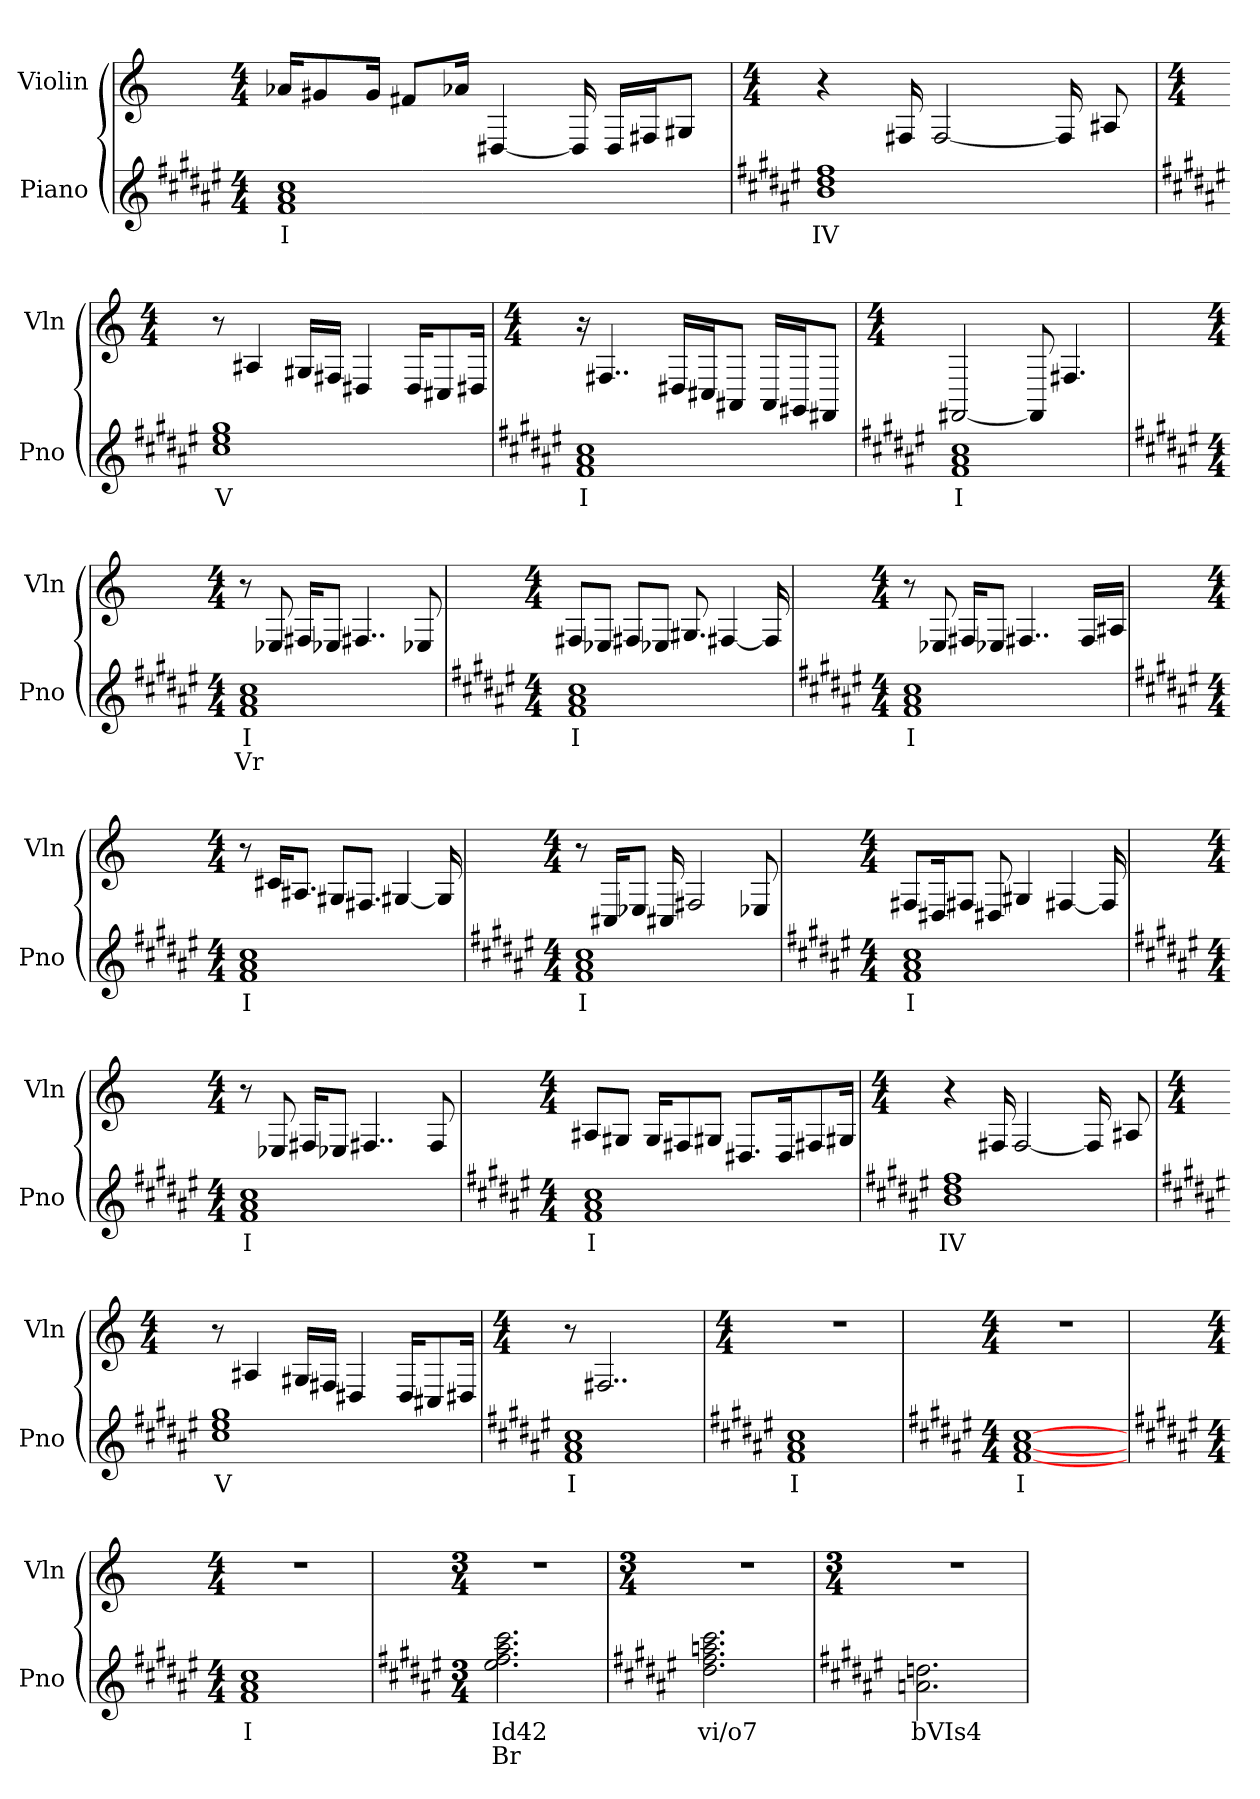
**kern	**text	**text	**kern
*part2	*part2	*part2	*part1
*staff2	*staff2	*staff2	*staff1
*I"Piano	*	*	*I"Violin
*I'Pno	*	*	*I'Vln
*k[f#c#g#d#a#e#]	*	*	*
*F#:	*	*	*
*M4/4	*	*	*M4/4
=	=	=	=
1f# 1a# 1cc#	I	.	16a-XKL
.	.	.	8g#X
.	.	.	16g#Jk
.	.	.	8f#XL
.	.	.	16a-XJk
.	.	.	[4D#X
.	.	.	16D#]
.	.	.	16D#LL
.	.	.	16F#XJ
.	.	.	8G#XJ
=	=	=	=
*k[f#c#g#d#a#e#]	*	*	*
*F#:	*	*	*
*	*	*	*M4/4
1b 1dd# 1ff#	IV	.	4r
.	.	.	16F#X
.	.	.	[2F#
.	.	.	16F#]
.	.	.	8A#X
=	=	=	=
*k[f#c#g#d#a#e#]	*	*	*
*F#:	*	*	*
*	*	*	*M4/4
1cc# 1ee# 1gg#	V	.	8r
.	.	.	4A#X
.	.	.	16G#XLL
.	.	.	16F#XJJ
.	.	.	4D#X
.	.	.	16D#KL
.	.	.	8C#X
.	.	.	16D#XJk
=	=	=	=
*k[f#c#g#d#a#e#]	*	*	*
*F#:	*	*	*
*	*	*	*M4/4
1f# 1a# 1cc#	I	.	16r
.	.	.	4..F#X
.	.	.	16D#XLL
.	.	.	16C#XJ
.	.	.	8AA#XJ
.	.	.	16AA#LL
.	.	.	16GG#XJ
.	.	.	8FF#XJ
=	=	=	=
*k[f#c#g#d#a#e#]	*	*	*
*F#:	*	*	*
*	*	*	*M4/4
1f# 1a# 1cc#	I	.	[2FF#X
.	.	.	8FF#]
.	.	.	4.F#X
=	=	=	=
*k[f#c#g#d#a#e#]	*	*	*
*F#:	*	*	*
*M4/4	*	*	*M4/4
1f# 1a# 1cc#	I	Vr	8r
.	.	.	8E-X
.	.	.	16F#XKL
.	.	.	8E-XJ
.	.	.	4..F#X
.	.	.	8E-X
=	=	=	=
*k[f#c#g#d#a#e#]	*	*	*
*F#:	*	*	*
*M4/4	*	*	*M4/4
1f# 1a# 1cc#	I	.	8F#XL
.	.	.	8E-XJ
.	.	.	8F#XL
.	.	.	8E-XJ
.	.	.	8.G#X
.	.	.	[4F#X
.	.	.	16F#]
=	=	=	=
*k[f#c#g#d#a#e#]	*	*	*
*F#:	*	*	*
*M4/4	*	*	*M4/4
1f# 1a# 1cc#	I	.	8r
.	.	.	8E-X
.	.	.	16F#XKL
.	.	.	8E-XJ
.	.	.	4..F#X
.	.	.	16F#LL
.	.	.	16A#XJJ
=	=	=	=
*k[f#c#g#d#a#e#]	*	*	*
*F#:	*	*	*
*M4/4	*	*	*M4/4
1f# 1a# 1cc#	I	.	8r
.	.	.	16c#XKL
.	.	.	8.A#XJ
.	.	.	8G#XL
.	.	.	8.F#XJ
.	.	.	[4G#X
.	.	.	16G#]
=	=	=	=
*k[f#c#g#d#a#e#]	*	*	*
*F#:	*	*	*
*M4/4	*	*	*M4/4
1f# 1a# 1cc#	I	.	8r
.	.	.	16C#XKL
.	.	.	8E-XJ
.	.	.	16C#X
.	.	.	2F#X
.	.	.	8E-X
=	=	=	=
*k[f#c#g#d#a#e#]	*	*	*
*F#:	*	*	*
*M4/4	*	*	*M4/4
1f# 1a# 1cc#	I	.	8F#XL
.	.	.	16D#XK
.	.	.	8F#XJ
.	.	.	8D#X
.	.	.	4G#X
.	.	.	[4F#X
.	.	.	16F#]
=	=	=	=
*k[f#c#g#d#a#e#]	*	*	*
*F#:	*	*	*
*M4/4	*	*	*M4/4
1f# 1a# 1cc#	I	.	8r
.	.	.	8E-X
.	.	.	16F#XKL
.	.	.	8E-XJ
.	.	.	4..F#X
.	.	.	8F#
=	=	=	=
*k[f#c#g#d#a#e#]	*	*	*
*F#:	*	*	*
*M4/4	*	*	*M4/4
1f# 1a# 1cc#	I	.	8A#XL
.	.	.	8G#XJ
.	.	.	16G#KL
.	.	.	8F#X
.	.	.	8G#XJ
.	.	.	8.D#XL
.	.	.	16D#K
.	.	.	8F#X
.	.	.	16G#XJk
=	=	=	=
*k[f#c#g#d#a#e#]	*	*	*
*F#:	*	*	*
*	*	*	*M4/4
1b 1dd# 1ff#	IV	.	4r
.	.	.	16F#X
.	.	.	[2F#
.	.	.	16F#]
.	.	.	8A#X
=	=	=	=
*k[f#c#g#d#a#e#]	*	*	*
*F#:	*	*	*
*	*	*	*M4/4
1cc# 1ee# 1gg#	V	.	8r
.	.	.	4A#X
.	.	.	16G#XLL
.	.	.	16F#XJJ
.	.	.	4D#X
.	.	.	16D#KL
.	.	.	8C#X
.	.	.	16D#XJk
=	=	=	=
*k[f#c#g#d#a#e#]	*	*	*
*F#:	*	*	*
*	*	*	*M4/4
1f# 1a# 1cc#	I	.	8r
.	.	.	2..F#X
=	=	=	=
*k[f#c#g#d#a#e#]	*	*	*
*F#:	*	*	*
*	*	*	*M4/4
1f# 1a# 1cc#	I	.	1r
=	=	=	=
*k[f#c#g#d#a#e#]	*	*	*
*F#:	*	*	*
*M4/4	*	*	*M4/4
[1f# [1a# [1cc#	I	.	1r
=	=	=	=
*k[f#c#g#d#a#e#]	*	*	*
*F#:	*	*	*
*M4/4	*	*	*M4/4
1f# 1a# 1cc#	I	.	1r
=	=	=	=
*k[f#c#g#d#a#e#]	*	*	*
*F#:	*	*	*
*M3/4	*	*	*M3/4
2.ee# 2.ff# 2.aa# 2.ccc#	Id42	Br	2.r
=	=	=	=
*k[f#c#g#d#a#e#]	*	*	*
*F#:	*	*	*
*	*	*	*M3/4
2.dd# 2.ff# 2.aan 2.ccc#	vi/o7	.	2.r
=	=	=	=
*k[f#c#g#d#a#e#]	*	*	*
*F#:	*	*	*
*	*	*	*M3/4
2.an 2.ddn	bVIs4	.	2.r
=	=	=	=
*-	*-	*-	*-
